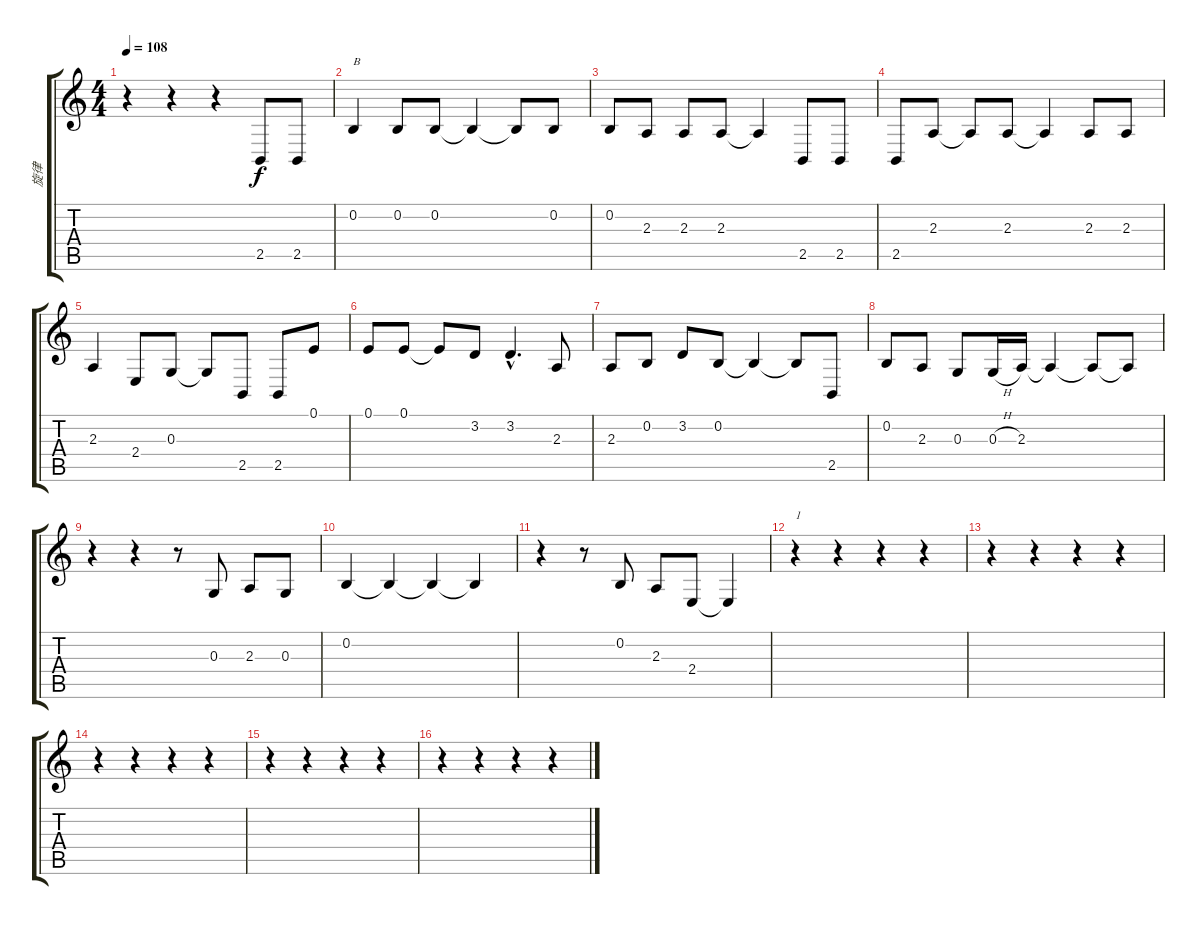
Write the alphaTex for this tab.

\track ("旋律" "旋律") {instrument acousticgrandpiano}
\staff {score tabs}
\tuning (E4 B3 G3 D3 A2 E2) {hide}
\ts (4 4)
\tempo 108
\clef g2
\ks c
r.4{dy f} r.4 r.4 2.5.8 2.5.8 |
0.2.4{txt "B"} 0.2.8 0.2.8 0.2{t}.4 0.2{t}.8 0.2.8 |
0.2.8 2.3.8 2.3.8 2.3.8 2.3{t}.4 2.5.8 2.5.8 |
2.5.8 2.3.8 2.3{t}.8 2.3.8 2.3{t}.4 2.3.8 2.3.8 |
2.3.4 2.4.8 0.3.8 0.3{t}.8 2.5.8 2.5.8 0.1.8 |
0.1.8 0.1.8 0.1{t}.8 3.2.8 3.2{hac}.4{d} 2.3.8 |
2.3.8 0.2.8 3.2.8 0.2.8 0.2{t}.4 0.2{t}.8 2.5.8 |
0.2.8 2.3.8 0.3.8 0.3{h}.16 2.3.16 2.3{t}.4 2.3{t}.8 2.3{t}.8 |
r.4 r.4 r.8 0.3.8 2.3.8 0.3.8 |
0.2.4 0.2{t}.4 0.2{t}.4 0.2{t}.4 |
r.4 r.8 0.2.8 2.3.8 2.4.8 2.4{t}.4 |
r.4{txt "1"} r.4 r.4 r.4 |
r.4 r.4 r.4 r.4 |
r.4 r.4 r.4 r.4 |
r.4 r.4 r.4 r.4 |
r.4 r.4 r.4 r.4
